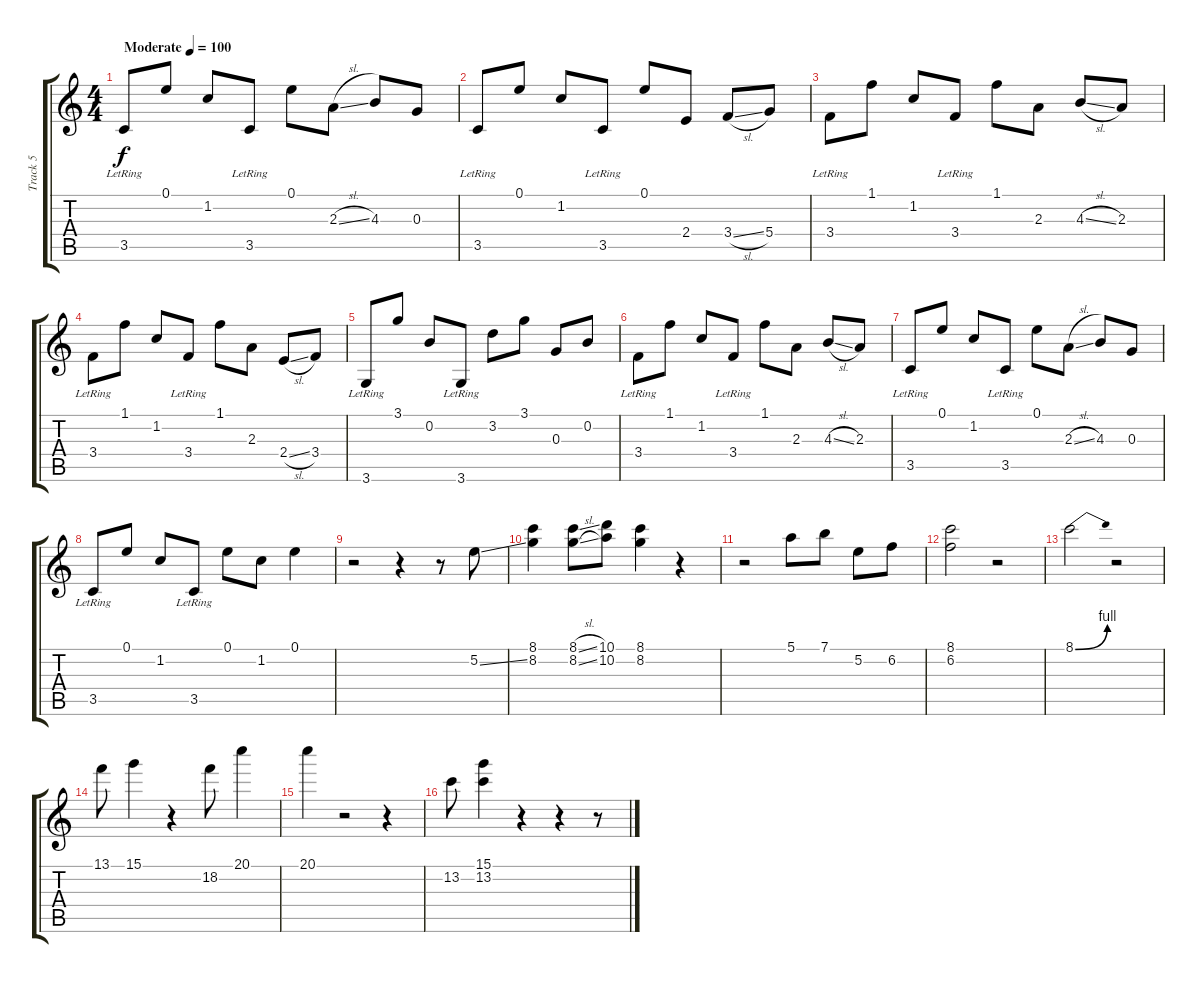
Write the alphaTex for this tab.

\track ("Track 5" "Track 5") {instrument electricguitarjazz}
\staff {score tabs}
\tuning (E4 B3 G3 D3 A2 E2) {hide}
\ts (4 4)
\tempo (100 "Moderate")
\clef g2
\ks c
3.5{lr}.8{dy f instrument electricguitarjazz} 0.1.8 1.2.8 3.5{lr}.8 0.1.8 2.3{sl}.8 4.3.8 0.3.8 |
3.5{lr}.8 0.1.8 1.2.8 3.5{lr}.8 0.1.8 2.4.8 3.4{sl}.8 5.4.8 |
3.4{lr}.8 1.1.8 1.2.8 3.4{lr}.8 1.1.8 2.3.8 4.3{sl}.8 2.3.8 |
3.4{lr}.8 1.1.8 1.2.8 3.4{lr}.8 1.1.8 2.3.8 2.4{sl}.8 3.4.8 |
3.6{lr}.8 3.1.8 0.2.8 3.6{lr}.8 3.2.8 3.1.8 0.3.8 0.2.8 |
3.4{lr}.8 1.1.8 1.2.8 3.4{lr}.8 1.1.8 2.3.8 4.3{sl}.8 2.3.8 |
3.5{lr}.8 0.1.8 1.2.8 3.5{lr}.8 0.1.8 2.3{sl}.8 4.3.8 0.3.8 |
3.5{lr}.8 0.1.8 1.2.8 3.5{lr}.8 0.1.8 1.2.8 0.1.4 |
r.2 r.4 r.8 5.2{ss}.8 |
(8.1 8.2).4 (8.1{sl} 8.2{sl}).8 (10.1 10.2).8 (8.1 8.2).4 r.4 |
r.2 5.1.8 7.1.8 5.2.8 6.2.8 |
(8.1 6.2).2 r.2 |
8.1{be (bend 0 0 60 4)}.2 r.2 |
13.1.8 15.1.4 r.4 18.2.8 20.1.4 |
20.1.4 r.2 r.4 |
13.2.8 (15.1 13.2).4 r.4 r.4 r.8
